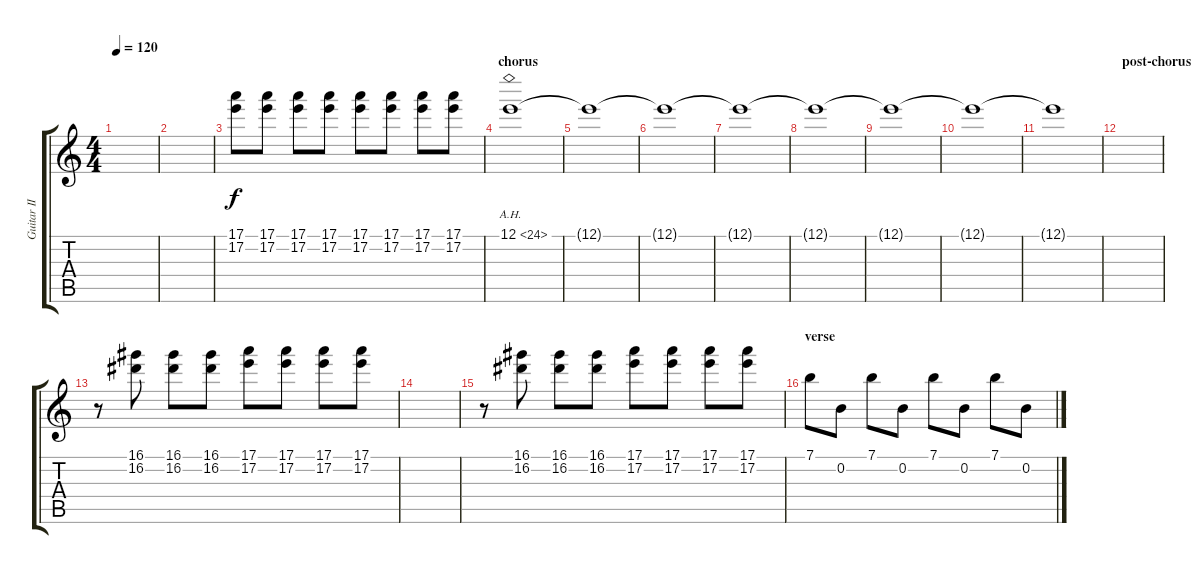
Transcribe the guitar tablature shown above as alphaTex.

\track ("Guitar II (electric/overdriven)" "Guitar II ") {instrument overdrivenguitar}
\staff {score tabs}
\tuning (E4 B3 G3 D3 A2 E2) {hide}
\ts (4 4)
\tempo 120
\clef g2
\ks c
|
|
(17.1 17.2).8{volume 13} (17.1 17.2).8 (17.1 17.2).8 (17.1 17.2).8 (17.1 17.2).8 (17.1 17.2).8 (17.1 17.2).8 (17.1 17.2).8 |
\section ("" "chorus")
12.1{ah 12}.1{volume 10} |
12.1{t}.1 |
12.1{t}.1 |
12.1{t}.1 |
12.1{t}.1 |
12.1{t}.1 |
12.1{t}.1 |
12.1{t}.1 |
\section ("" "post-chorus")
|
r.8{volume 12} (16.1 16.2).8 (16.1 16.2).8 (16.1 16.2).8 (17.1 17.2).8 (17.1 17.2).8 (17.1 17.2).8 (17.1 17.2).8 |
|
r.8 (16.1 16.2).8 (16.1 16.2).8 (16.1 16.2).8 (17.1 17.2).8 (17.1 17.2).8 (17.1 17.2).8 (17.1 17.2).8 |
\section ("" "verse")
7.1.8{volume 10} 0.2.8 7.1.8 0.2.8 7.1.8 0.2.8 7.1.8 0.2.8
